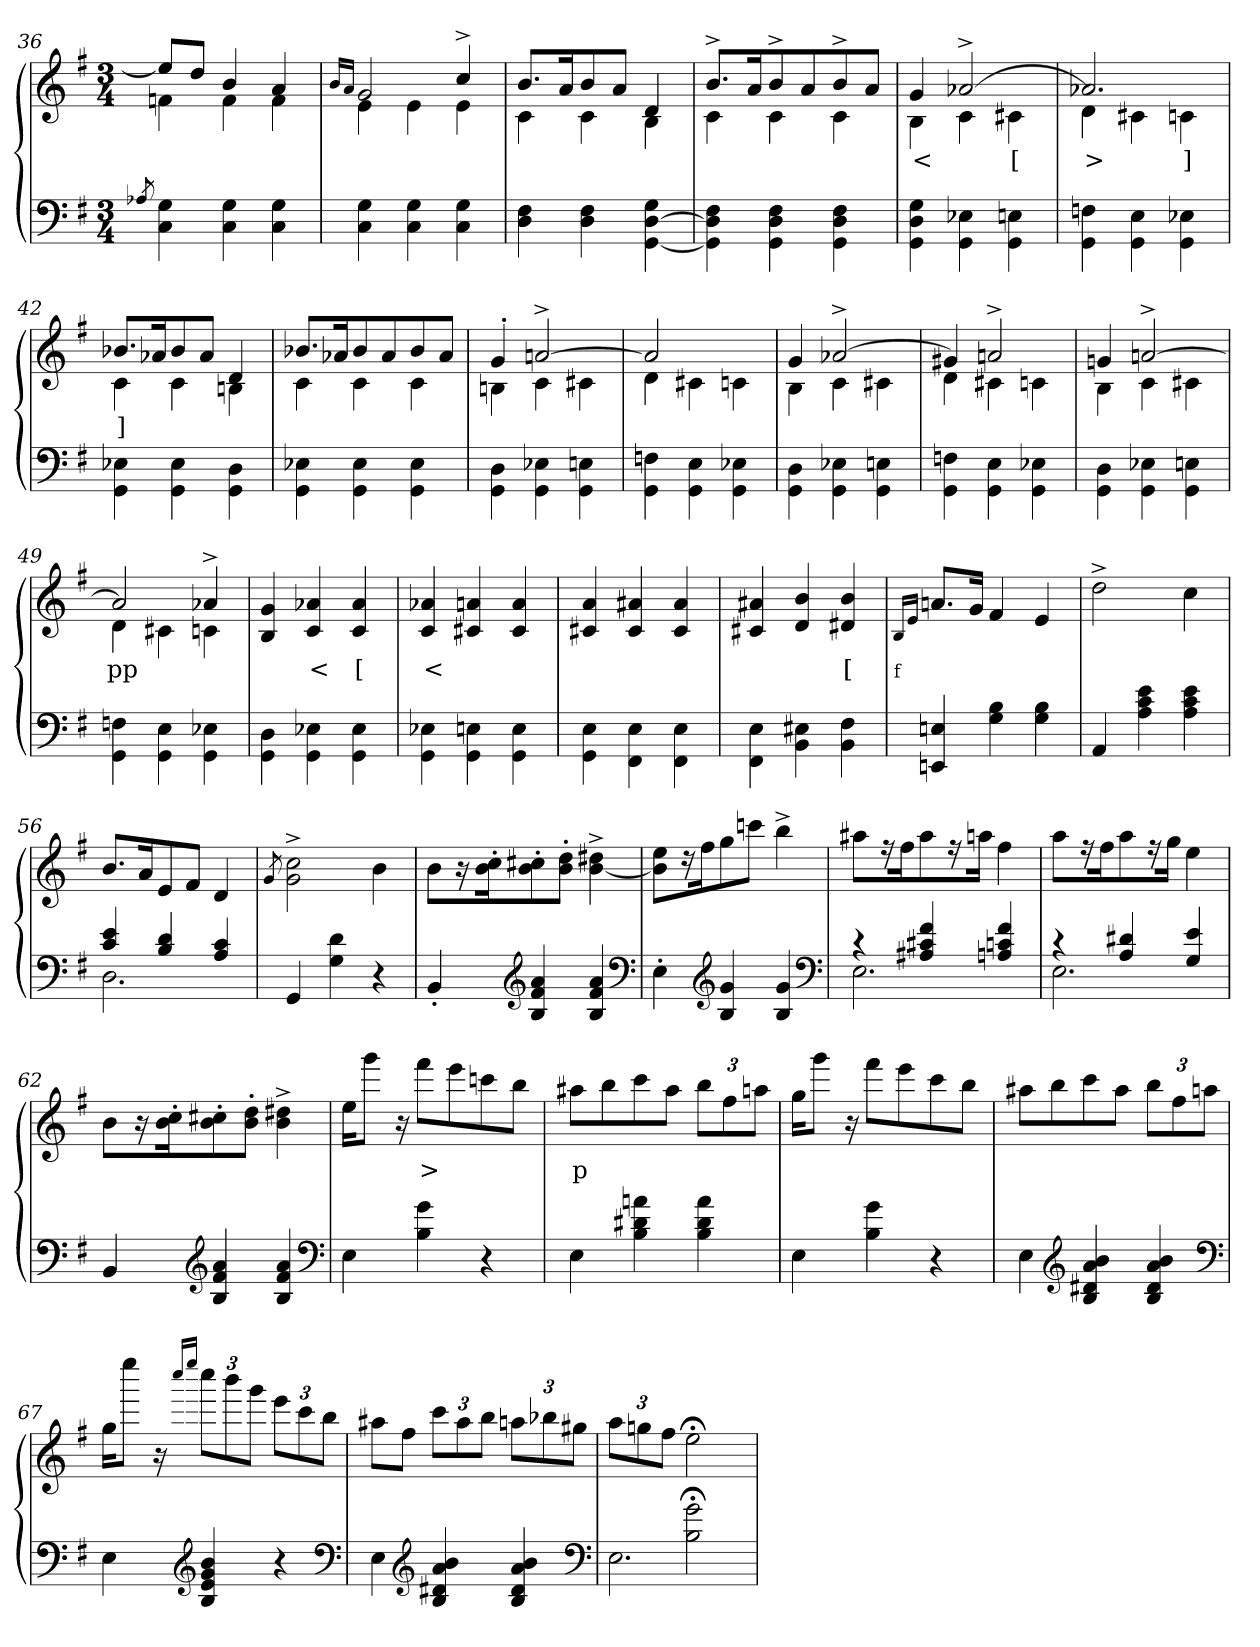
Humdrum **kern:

**kern	**kern	**text
*part2	*part1	*part1
*staff2	*staff1	*staff1
*clefF4	*clefG2	*
*k[f#]	*k[f#]	*
*M3/4	*M3/4	*
=36	=36	=36
8qA-X/	.	.
*	*^	*
4G 4C]	8eeL]	4fn	.
.	8ddJ	.	.
4G 4C	4b	4f	.
4G 4C	4a	4f	.
=37	=37	=37	=37
.	16qb/LL	.	.
.	16qa/JJ	.	.
4G 4C	2g	4e	.
4G 4C	.	4e	.
4G 4C	4cc^>	4e	.
=38	=38	=38	=38
4F# 4D	8.bL	4c	.
.	16a	.	.
4F# 4D	8b	4c	.
.	8aJ	.	.
4G\ [4D\ [4GG\	4d	4B	.
=39	=39	=39	=39
4F#\ 4D\] 4GG\]	8.b^>L	4c	.
.	16a	.	.
4F#\ 4D\ 4GG\	8b^>	4c	.
.	8a	.	.
4F#\ 4D\ 4GG\	8b^>	4c	.
.	8aJ	.	.
=40	=40	=40	=40
4G\ 4D\ 4GG\	4g	4B	<
4E-X\ 4GG\	[2a-X^>	4c	.
4En\ 4GG\	.	4c#X	[
=41	=41	=41	=41
4Fn\ 4GG\	2.a-X]	4d	>
4E\ 4GG\	.	4c#X	.
4E-X\ 4GG\	.	4cn	]
=42	=42	=42	=42
4E-X\ 4GG\	8.b-XL	4c	]
.	16a-X	.	.
4E-\ 4GG\	8b-	4c	.
.	8a-J	.	.
4D\ 4GG\	4d	4Bn	.
=43	=43	=43	=43
4E-X\ 4GG\	8.b-XL	4c	.
.	16a-X	.	.
4E-\ 4GG\	8b-	4c	.
.	8a-	.	.
4E-\ 4GG\	8b-	4c	.
.	8a-J	.	.
=44	=44	=44	=44
4D\ 4GG\	4g'>	4Bn	.
4E-X\ 4GG\	[2an^>	4c	.
4En\ 4GG\	.	4c#X	.
=45	=45	=45	=45
4Fn\ 4GG\	2a]	4d	.
4E\ 4GG\	.	4c#X	.
4E-X\ 4GG\	4ryy	4cn\	.
=46	=46	=46	=46
4D\ 4GG\	4g	4B	.
4E-X\ 4GG\	[2a-X^>	4c	.
4En\ 4GG\	.	4c#X	.
=47	=47	=47	=47
4Fn\ 4GG\	4g#X]	4d	.
4E\ 4GG\	2an^>	4c#X	.
4E-X\ 4GG\	.	4cn	.
=48	=48	=48	=48
4D\ 4GG\	4gn	4B	.
4E-X\ 4GG\	[2an^>	4c	.
4En\ 4GG\	.	4c#X	.
=49	=49	=49	=49
4Fn\ 4GG\	2a]	4d	pp
4E\ 4GG\	.	4c#X	.
4E-X\ 4GG\	4a-X^>	4cn	.
*	*v	*v	*
=50	=50	=50
4D\ 4GG\	4g 4B	.
4E-X\ 4GG\	4a-X 4c	<
4E-\ 4GG\	4a- 4c	[
=51	=51	=51
4E-X\ 4GG\	4a-X 4c	<
4En\ 4GG\	4an 4c#X	.
4E\ 4GG\	4a 4c#	.
=52	=52	=52
4E\ 4GG\	4a 4c#X	.
4E\ 4FF#\	4a#X 4c#	.
4E\ 4FF#\	4a# 4c#	.
=53	=53	=53
4E\ 4FF#\	4a#X 4c#X	.
4E#X\ 4BB\	4b 4d	.
4F# 4BB	4b 4d#X	[
=54	=54	=54
.	16qB/LL	f
.	16qe/JJ	.
4En 4EEn	8.anL	.
.	16gJk	.
4B 4G	4f#	.
4B 4G	4e	.
=55	=55	=55
4AA	2dd^>	.
4e 4c 4A	.	.
4e 4c 4A	4cc	.
=56	=56	=56
*^	*	*
4e 4c	2.D	8.bL	.
.	.	16a	.
4d 4B	.	8e	.
.	.	8f#J	.
4c 4A	.	4d	.
*v	*v	*	*
=57	=57	=57
.	8qg/	.
4GG	2cc\^> 2g\^>	.
4d 4G	.	.
4r	4b	.
=58	=58	=58
4BB'>	8bL	.
.	16r	.
.	16cc'> 16b'>	.
*clefG2	*	*
4a 4f# 4B	8cc#X'> 8b'>	.
.	8dd'> 8b'>J	.
4a 4f# 4B	4dd#X^> [4b^>	.
*clefF4	*	*
=59	=59	=59
4E'>	8ee 8b]L	.
.	16r	.
.	16ff#	.
*clefG2	*	*
4g 4B	8gg	.
.	8cccnJ	.
4g 4B	4bb^>	.
*clefF4	*	*
=60	=60	=60
*^	*	*
4r	2.E	8aa#XL	.
.	.	16r	.
.	.	16ff#	.
4f# 4c#X 4A#X	.	8aa#	.
.	.	16r	.
.	.	16aanJk	.
4f# 4cn 4An	.	4ff#	.
=61	=61	=61	=61
4r	2.E	8aaL	.
.	.	16r	.
.	.	16ff#	.
4d#X 4A	.	8aa	.
.	.	16r	.
.	.	16ggJk	.
4e 4G	.	4ee	.
*v	*v	*	*
=62	=62	=62
4BB	8bL	.
.	16r	.
.	16cc'> 16b'>	.
*clefG2	*	*
4a 4f# 4B	8cc#X'> 8b'>	.
.	8dd'> 8b'>J	.
4a 4f# 4B	4dd#X^> 4b^>	.
*clefF4	*	*
=63	=63	=63
4E	16eeKL	.
.	8gggJ	.
.	16r	.
4g 4B	8fff#L	>
.	8eee	.
4r	8cccn	.
.	8bbJ	.
=64	=64	=64
4E	8aa#XL	p
.	8bb	.
4an 4d#X 4B	8ccc	.
.	8aa#J	.
4a 4d# 4B	12bbL	.
.	12ff#	.
.	12aanJ	.
=65	=65	=65
4E	16ggKL	.
.	8gggJ	.
.	16r	.
4g 4B	8fff#L	.
.	8eee	.
4r	8ccc	.
.	8bbJ	.
=66	=66	=66
4E	8aa#XL	.
.	8bb	.
*clefG2	*	*
4b 4a 4d#X 4B	8ccc	.
.	8aa#J	.
4b 4a 4d# 4B	12bbL	.
.	12ff#	.
.	12aanJ	.
*clefF4	*	*
=67	=67	=67
4E	16ggKL	.
.	8eeeeJ	.
.	16r	.
*clefG2	*	*
.	16qcccc/LL	.
.	16qeeee/JJ	.
4b 4g 4e 4B	12ccccL	.
.	12bbb	.
.	12gggJ	.
4r	12eeeL	.
.	12ccc	.
.	12bbJ	.
*clefF4	*	*
=68	=68	=68
4E	8aa#XL	.
.	8ff#J	.
*clefG2	*	*
4b 4a 4d#X 4B	12cccL	.
.	12aa#	.
.	12bbJ	.
4b 4a 4d# 4B	12aanL	.
.	12bb-X	.
.	12gg#XJ	.
*clefF4	*	*
=69	=69	=69
*^	*	*
4ryy	2.E	12aaL	.
.	.	12ggn	.
.	.	12ff#J	.
2g\;< 2B\;<	.	2ee;<	.
*v	*v	*	*
=	=	=
*-	*-	*-
